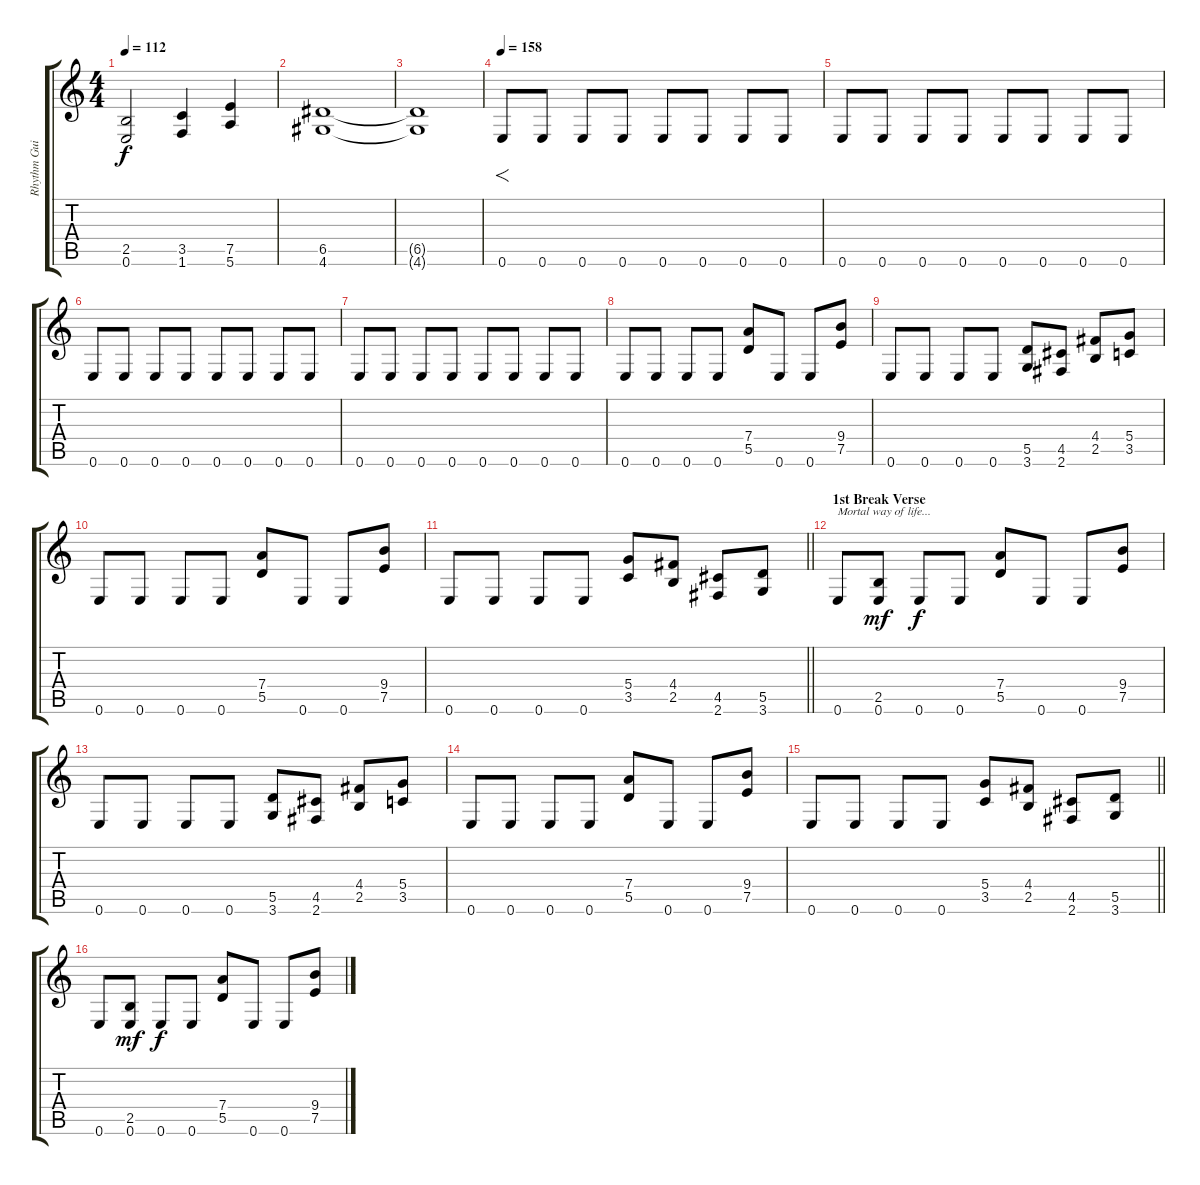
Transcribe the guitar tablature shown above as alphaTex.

\track ("Rhythm Guitar" "Rhythm Gui") {instrument distortionguitar}
\staff {score tabs}
\tuning (E4 B3 G3 D3 A2 E2) {hide}
\ts (4 4)
\tempo 112
\clef g2
\ks c
(2.5 0.6).2{dy f} (3.5 1.6).4 (7.5 5.6).4 |
(6.5 4.6).1 |
(6.5{t} 4.6{t}).1 |
\tempo 158
0.6.8{f} 0.6.8 0.6.8 0.6.8 0.6.8 0.6.8 0.6.8 0.6.8 |
0.6.8 0.6.8 0.6.8 0.6.8 0.6.8 0.6.8 0.6.8 0.6.8 |
0.6.8 0.6.8 0.6.8 0.6.8 0.6.8 0.6.8 0.6.8 0.6.8 |
0.6.8 0.6.8 0.6.8 0.6.8 0.6.8 0.6.8 0.6.8 0.6.8 |
0.6.8 0.6.8 0.6.8 0.6.8 (7.4 5.5).8 0.6.8 0.6.8 (9.4 7.5).8 |
0.6.8 0.6.8 0.6.8 0.6.8 (5.5 3.6).8 (4.5 2.6).8 (4.4 2.5).8 (5.4 3.5).8 |
0.6.8 0.6.8 0.6.8 0.6.8 (7.4 5.5).8 0.6.8 0.6.8 (9.4 7.5).8 |
\barLineRight lightlight
0.6.8 0.6.8 0.6.8 0.6.8 (5.4 3.5).8 (4.4 2.5).8 (4.5 2.6).8 (5.5 3.6).8 |
\section ("" "1st Break Verse")
0.6.8{txt "Mortal way of life..."} (2.5 0.6).8{dy mf} 0.6.8{dy f} 0.6.8 (7.4 5.5).8 0.6.8 0.6.8 (9.4 7.5).8 |
0.6.8 0.6.8 0.6.8 0.6.8 (5.5 3.6).8 (4.5 2.6).8 (4.4 2.5).8 (5.4 3.5).8 |
0.6.8 0.6.8 0.6.8 0.6.8 (7.4 5.5).8 0.6.8 0.6.8 (9.4 7.5).8 |
\barLineRight lightlight
0.6.8 0.6.8 0.6.8 0.6.8 (5.4 3.5).8 (4.4 2.5).8 (4.5 2.6).8 (5.5 3.6).8 |
0.6.8 (2.5 0.6).8{dy mf} 0.6.8{dy f} 0.6.8 (7.4 5.5).8 0.6.8 0.6.8 (9.4 7.5).8
